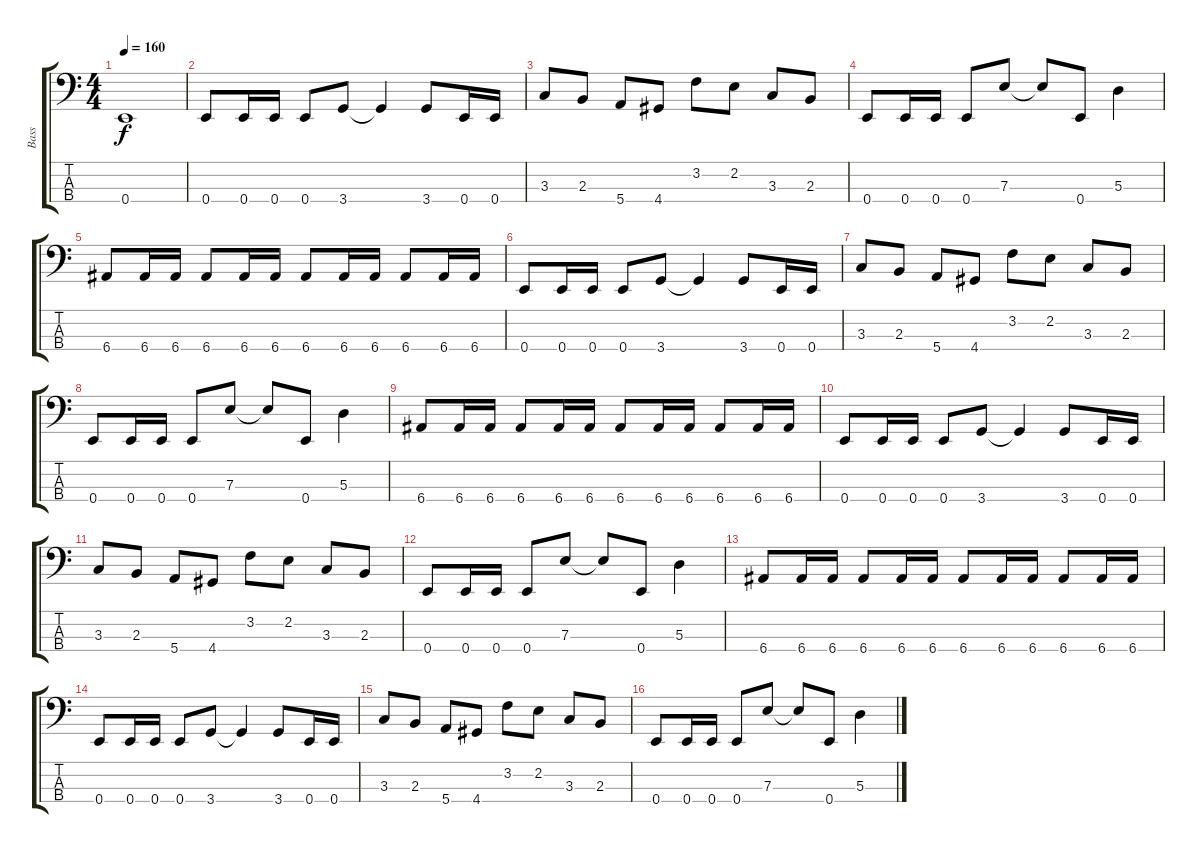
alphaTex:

\track ("Bass" "Bass") {instrument electricbasspick}
\staff {score tabs}
\tuning (G2 D2 A1 E1) {hide}
\ts (4 4)
\tempo 160
\clef f4
\ks c
0.4.1{dy f} |
0.4.8 0.4.16 0.4.16 0.4.8 3.4.8 3.4{t}.4 3.4.8 0.4.16 0.4.16 |
3.3.8 2.3.8 5.4.8 4.4.8 3.2.8 2.2.8 3.3.8 2.3.8 |
0.4.8 0.4.16 0.4.16 0.4.8 7.3.8 7.3{t}.8 0.4.8 5.3.4 |
6.4.8 6.4.16 6.4.16 6.4.8 6.4.16 6.4.16 6.4.8 6.4.16 6.4.16 6.4.8 6.4.16 6.4.16 |
0.4.8 0.4.16 0.4.16 0.4.8 3.4.8 3.4{t}.4 3.4.8 0.4.16 0.4.16 |
3.3.8 2.3.8 5.4.8 4.4.8 3.2.8 2.2.8 3.3.8 2.3.8 |
0.4.8 0.4.16 0.4.16 0.4.8 7.3.8 7.3{t}.8 0.4.8 5.3.4 |
6.4.8 6.4.16 6.4.16 6.4.8 6.4.16 6.4.16 6.4.8 6.4.16 6.4.16 6.4.8 6.4.16 6.4.16 |
0.4.8 0.4.16 0.4.16 0.4.8 3.4.8 3.4{t}.4 3.4.8 0.4.16 0.4.16 |
3.3.8 2.3.8 5.4.8 4.4.8 3.2.8 2.2.8 3.3.8 2.3.8 |
0.4.8 0.4.16 0.4.16 0.4.8 7.3.8 7.3{t}.8 0.4.8 5.3.4 |
6.4.8 6.4.16 6.4.16 6.4.8 6.4.16 6.4.16 6.4.8 6.4.16 6.4.16 6.4.8 6.4.16 6.4.16 |
0.4.8 0.4.16 0.4.16 0.4.8 3.4.8 3.4{t}.4 3.4.8 0.4.16 0.4.16 |
3.3.8 2.3.8 5.4.8 4.4.8 3.2.8 2.2.8 3.3.8 2.3.8 |
0.4.8 0.4.16 0.4.16 0.4.8 7.3.8 7.3{t}.8 0.4.8 5.3.4
